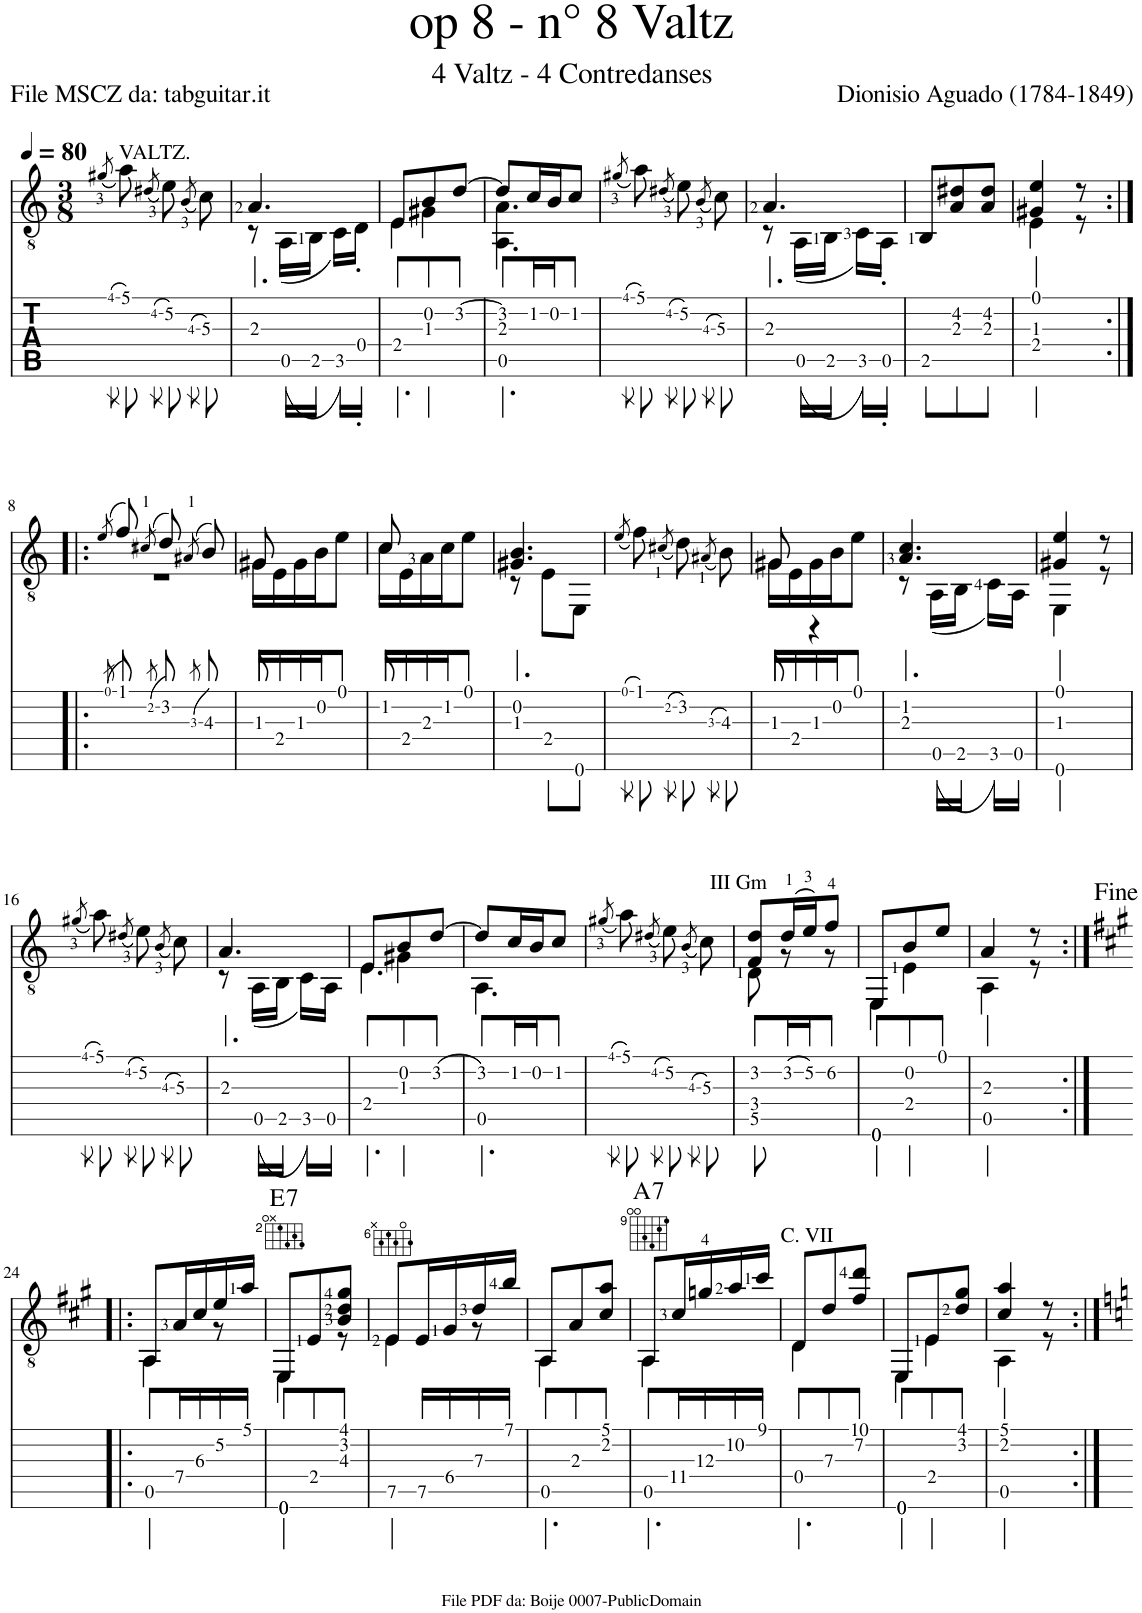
**kern	**kern	**harte
*part2	*part1	*part1
*staff2	*staff1	*
*I"Chitarra classica (Intavolatura)	*I"Guitar	*
*stria6	*	*
*	*clefGv2	*
*k[]	*k[]	*
*M3/8	*M3/8	*
*MM80	*MM80	*
=	=	=
(8qg#X\	(8qg#X/	.
!	!LO:TX:a:t=VALTZ.	!
8a\)	8a\)	.
(8qd#X\	(8qd#X/	.
8e\)	8e\)	.
(8qB\	(8qB/	.
8c\)	8c\)	.
=1	=1	=1
*^	*^	*
4.A/	8r	4.A/	8r	.
.	(16AA\LL	.	(16AA\LL	.
.	16BB\JJ	.	16BB\JJ	.
.	16C\LL)	.	16C\LL)	.
.	16D'\JJ	.	16D'\JJ	.
=2	=2	=2	=2	=2
*	*^	*	*^	*
8E/L	4.E\	8ryy	8E/L	4.E\	8ryy	.
8B/	.	4G#X\	8B/	.	4G#X\	.
[8d/J	.	.	[8d/J	.	.	.
*	*v	*v	*	*	*	*
*	*	*	*v	*v	*
=3	=3	=3	=3	=3
8d/L]	4.AA\ 4.A\	8d/L]	4.AA\ 4.A\	.
16c/L	.	16c/L	.	.
16B/J	.	16B/J	.	.
8c/J	.	8c/J	.	.
*v	*v	*	*	*
*	*v	*v	*
=4	=4	=4
(8qg#X\	(8qg#X/	.
8a\)	8a\)	.
(8qd#X\	(8qd#X/	.
8e\)	8e\)	.
(8qB\	(8qB/	.
8c\)	8c\)	.
=5	=5	=5
*^	*^	*
4.A/	8r	4.A/	8r	.
.	(16AA\LL	.	(16AA\LL	.
.	16BB\JJ	.	16BB\JJ	.
.	16C\LL)	.	16C\LL)	.
.	16AA'\JJ	.	16AA'\JJ	.
*v	*v	*	*	*
*	*v	*v	*
=6	=6	=6
8BB\L	8BB/L	.
8A\ 8d#X\	8A/ 8d#X/	.
8A\ 8d#\J	8A/ 8d#/J	.
=7	=7	=7
*^	*^	*
4G#X/ 4e/	4E\	4G#X/ 4e/	4E\	.
8r	8r	8r	8r	.
!!LO:LB:g=z	!!
=8:|!|:	=8:|!|:	=8:|!|:	=8:|!|:	=8:|!|:
(8qe/	.	(8qe/	.	.
8f/)	4.r	8f/)	4.r	.
(8qc#X/	.	(8qc#X/	.	.
8d/)	.	8d/)	.	.
(8qA#X/	.	(8qA#X/	.	.
8B/)	.	8B/)	.	.
=9	=9	=9	=9	=9
16G#X/LL	8G#/	16G#X\LL	8G#/	.
16E/	.	16E\	.	.
16G#/	4ryy	16G#\	4ryy	.
16B/J	.	16B\J	.	.
8e/J	.	8e\J	.	.
=10	=10	=10	=10	=10
16c/LL	8c/	16c\LL	8c/	.
16E/	.	16E\	.	.
16A/	4ryy	16A\	4ryy	.
16c/J	.	16c\J	.	.
8e/J	.	8e\J	.	.
=11	=11	=11	=11	=11
4.G#X/ 4.B/	8r	4.G#X/ 4.B/	8r	.
.	8E\L	.	8E\L	.
.	8EE\J	.	8EE\J	.
*v	*v	*	*	*
*	*v	*v	*
=12	=12	=12
(8qe\	(8qe/	.
8f\)	8f\)	.
(8qc#X\	(8qc#X/	.
8d\)	8d\)	.
(8qA#X\	(8qA#X/	.
8B\)	8B\)	.
=13	=13	=13
*^	*^	*
16G#X/LL	8G#/	16G#X\LL	8G#/	.
16E/	.	16E\	.	.
16G#/	4r	16G#\	4r	.
16B/J	.	16B\J	.	.
8e/J	.	8e\J	.	.
=14	=14	=14	=14	=14
4.A/ 4.c/	8r	4.A/ 4.c/	8r	.
.	(16AA\LL	.	(16AA\LL	.
.	16BB\JJ	.	16BB\JJ	.
.	16C\LL)	.	16C\LL)	.
.	16AA\JJ	.	16AA\JJ	.
=15	=15	=15	=15	=15
4G#X/ 4e/	4EE\	4G#X/ 4e/	4EE\	.
8r	8r	8r	8r	.
*v	*v	*	*	*
*	*v	*v	*
!!LO:LB:g=z
=16	=16	=16
(8qg#X\	(8qg#X/	.
8a\)	8a\)	.
(8qd#X\	(8qd#X/	.
8e\)	8e\)	.
(8qB\	(8qB/	.
8c\)	8c\)	.
=17	=17	=17
*^	*^	*
4.A/	8r	4.A/	8r	.
.	(16AA\LL	.	(16AA\LL	.
.	16BB\JJ	.	16BB\JJ	.
.	16C\LL)	.	16C\LL)	.
.	16AA\JJ	.	16AA\JJ	.
=18	=18	=18	=18	=18
*	*^	*	*^	*
8E/L	4.E\	8ryy	8E/L	4.E\	8ryy	.
8B/	.	4G#X\	8B/	.	4G#X\	.
[8d/J	.	.	[8d/J	.	.	.
*	*v	*v	*	*	*	*
*	*	*	*v	*v	*
=19	=19	=19	=19	=19
8d/L]	4.AA\	8d/L]	4.AA\	.
16c/L	.	16c/L	.	.
16B/J	.	16B/J	.	.
8c/J	.	8c/J	.	.
*v	*v	*	*	*
*	*v	*v	*
=20	=20	=20
(8qg#X\	(8qg#X/	.
8a\)	8a\)	.
(8qd#X\	(8qd#X/	.
8e\)	8e\)	.
(8qB\	(8qB/	.
8c\)	8c\)	.
=21	=21	=21
*^	*^	*
!	!	!LO:TX:a:t=III Gm	!	!
8F/ 8d/L	8D\	8F/ 8d/L	8D\	.
(16d/L	8r	(16d/L	8r	.
16e/J)	.	16e/J)	.	.
8f/J	8r	8f/J	8r	.
=22	=22	=22	=22	=22
*	*^	*	*^	*
8EE/L	4EE\	8ryy	8EE/L	4EE\	8ryy	.
8B/	.	4E\	8B/	.	4E\	.
8e/J	8ryy	.	8e/J	8ryy	.	.
*	*v	*v	*	*	*	*
*	*	*	*v	*v	*
=23	=23	=23	=23	=23
4A/	4AA\	4A/	4AA\	.
8r	8r	8r	8r	.
!!LO:LB:g=z	!!
=24:|!|:	=24:|!|:	=24:|!|:	=24:|!|:	=24:|!|:
*k[f#c#g#]	*	*k[f#c#g#]	*	*
8AA/L	4AA\	8AA/L	4AA\	.
16A/L	.	16A/L	.	.
16c#/	.	16c#/	.	.
16e/	8r	16e/	8r	.
16a/JJ	.	16a/JJ	.	.
=25	=25	=25	=25	=25
!	!	!	!	!LO:H:kt=7
8EE/L	4EE\	8EE/L	4EE\	E:7
8E/	.	8E/	.	.
8B/ 8d/ 8g#/J	8r	8B/ 8d/ 8g#/J	8r	.
=26	=26	=26	=26	=26
8r	4E\	8E/L	4E\	.
16E/LL	.	16E/L	.	.
16G#/	.	16G#/	.	.
16d/	8r	16d/	8r	.
16b/JJ	.	16b/JJ	.	.
=27	=27	=27	=27	=27
8AA/L	4.AA\	8AA/L	4.AA\	.
8A/	.	8A/	.	.
8c#/ 8a/J	.	8c#/ 8a/J	.	.
=28	=28	=28	=28	=28
!	!	!	!	!LO:H:kt=7
8AA/L	4.AA\	8AA/L	4.AA\	A:7
16c#/L	.	16c#/L	.	.
16gn/	.	16gn/	.	.
16a/	.	16a/	.	.
16cc#/JJ	.	16cc#/JJ	.	.
=29	=29	=29	=29	=29
!	!	!LO:TX:a:t=C. VII	!	!
8D/L	4.D\	8D/L	4.D\	.
8d/	.	8d/	.	.
8f#/ 8dd/J	.	8f#/ 8dd/J	.	.
=30	=30	=30	=30	=30
*	*^	*	*^	*
8EE/L	4EE\	8ryy	8EE/L	4EE\	8ryy	.
8E/	.	4E\	8E/	.	4E\	.
8d/ 8g#/J	8ryy	.	8d/ 8g#/J	8ryy	.	.
*	*v	*v	*	*	*	*
*	*	*	*v	*v	*
=31	=31	=31	=31	=31
4c#/ 4a/	4AA\	4c#/ 4a/	4AA\	.
8r	8r	8r	8r	.
*v	*v	*	*	*
*	*v	*v	*
=:|!	=:|!	=:|!
*-	*-	*-
